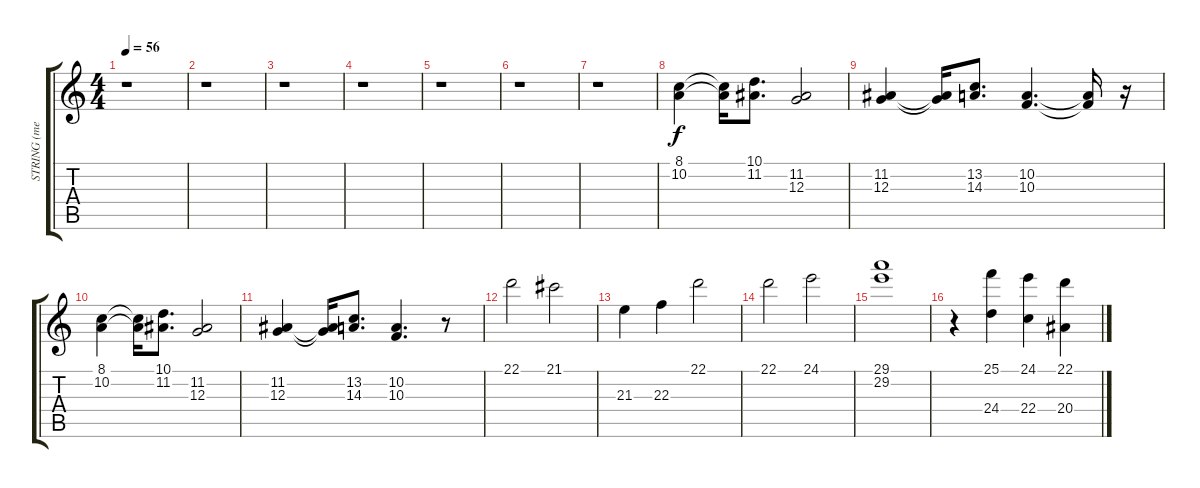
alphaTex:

\track ("STRING (melody2)" "STRING (me") {instrument stringensemble1}
\staff {score tabs}
\tuning (E4 B3 G3 D3 A2 E2) {hide}
\ts (4 4)
\tempo 56
\clef g2
\ks c
r.1{dy f} |
r.1 |
r.1 |
r.1 |
r.1 |
r.1 |
r.1 |
(8.1 10.2).4{volume 12} (8.1{t} 10.2{t}).16 (10.1 11.2).8{d} (11.2 12.3).2 |
(11.2 12.3).4 (11.2{t} 12.3{t}).16 (13.2 14.3).8{d} (10.2 10.3).4{d} (10.2{t} 10.3{t}).16 r.16 |
(8.1 10.2).4 (8.1{t} 10.2{t}).16 (10.1 11.2).8{d} (11.2 12.3).2 |
(11.2 12.3).4 (11.2{t} 12.3{t}).16 (13.2 14.3).8{d} (10.2 10.3).4{d} r.8 |
22.1.2 21.1.2{volume 11} |
21.3.4{volume 11} 22.3.4 22.1.2 |
22.1.2 24.1.2 |
(29.1 29.2).1 |
r.4 (25.1 24.4).4{volume 11} (24.1 22.4).4 (22.1 20.4).4
